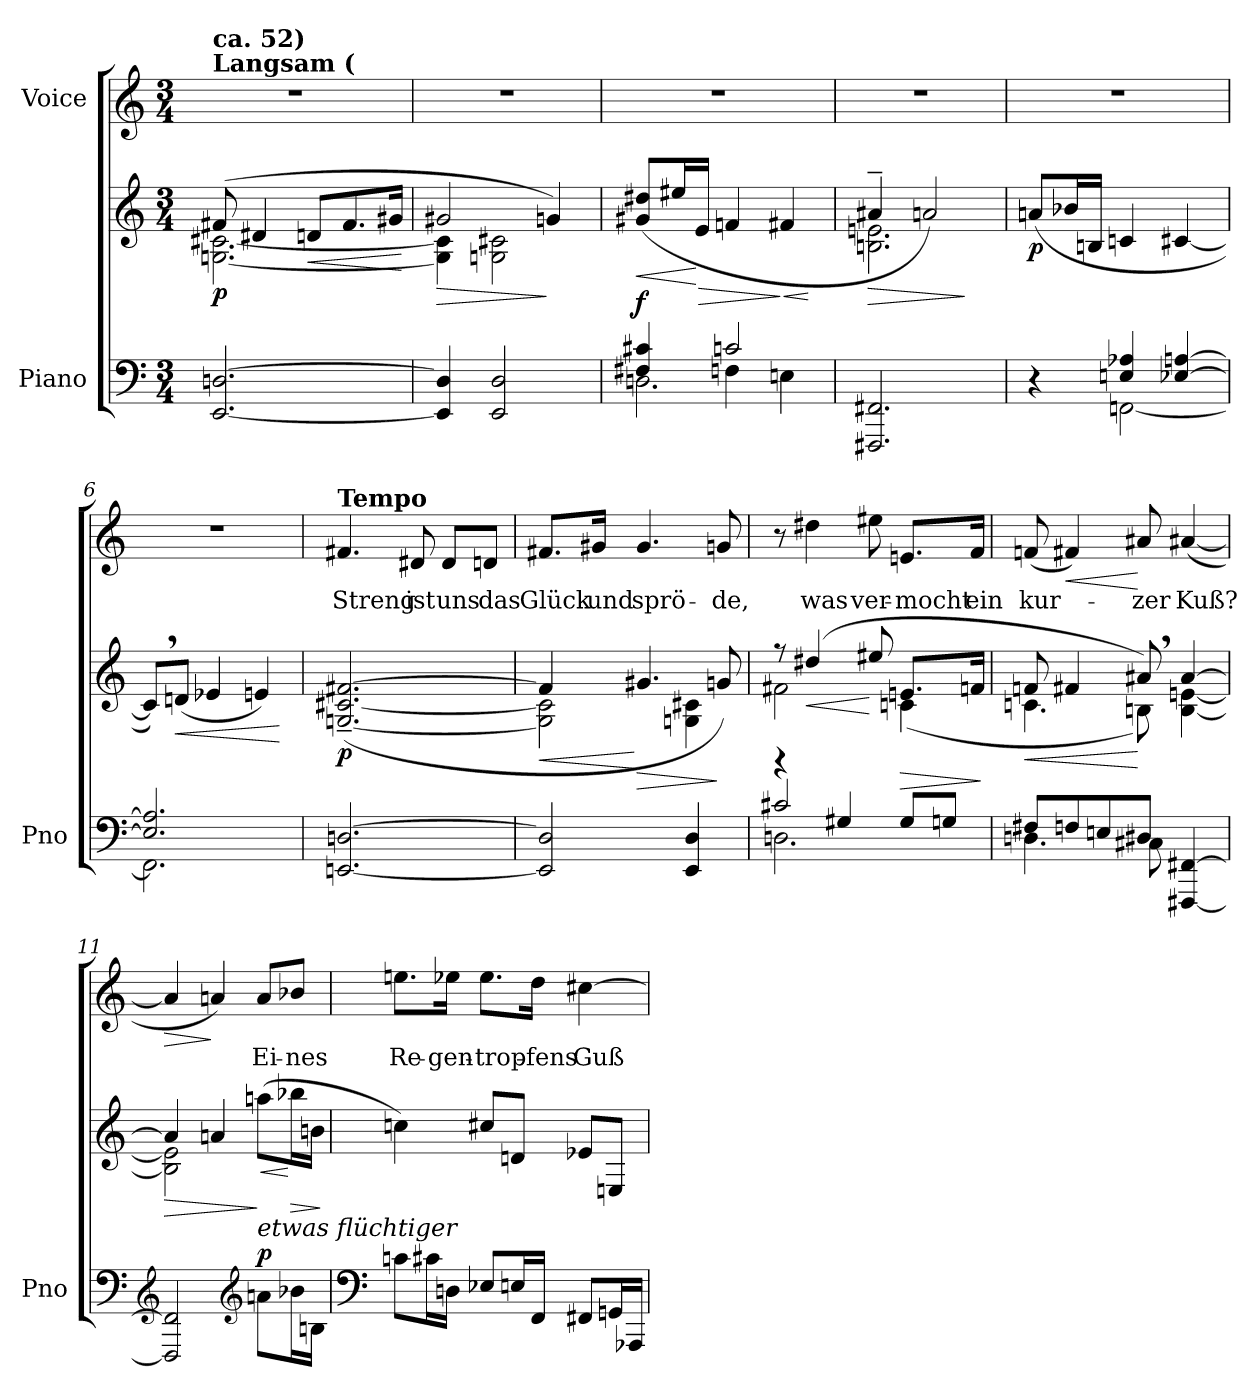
**kern	**kern	**dynam	**kern	**text	**dynam
*part2	*part2	*part2	*part1	*part1	*part1
*staff3	*staff2	*staff2/3	*staff1	*staff1	*staff1
*I"Piano	*	*	*I"Voice	*	*
*I'Pno	*	*	*	*	*
*clefF4	*clefG2	*	*clefG2	*	*
*k[]	*k[]	*	*k[]	*	*
*M3/4	*M3/4	*	*M3/4	*	*
=1	=1	=1	=1	=1	=1
*	*^	*	*	*	*
!	!	!	!	!LO:TX:a:B:t=Langsam (	!	!
!	!	!	!	!LO:TX:a:B:t=ca. 52)	!	!
!	!	!	!LO:DY:b	!	!	!
[2.EE/ [2.Dn/	(8f#X/	[2.Gn\ [2.c#X\	p	2.r	.	.
.	4d#X/	.	.	.	.	.
!	!	!	!LO:HP:b	!	!	!
.	8dn/L	.	<	.	.	.
.	8.f#/	.	.	.	.	.
.	16g#X/Jk	.	.	.	.	.
*	*v	*v	*	*	*	*
.	.	[	.	.	.
=2	=2	=2	=2	=2	=2
!	!	!LO:HP:b	!	!	!
*	*^	*	*	*	*
4EE/] 4D/]	2g#X/	4G\] 4c#\]	>	2.r	.	.
2EE/ 2D/	.	2Gn\ 2c#X\	.	.	.	.
.	4gn/)	.	]	.	.	.
*	*v	*v	*	*	*	*
=3	=3	=3	=3	=3	=3
*^	*	*	*	*	*
*	*^	*	*	*	*	*
!	!	!	!	!LO:HP:b	!	!	!
!	!	!	!	!LO:DY:n=1:a=2	!	!	!
4F#X/ 4c#X/	4ryy	2.Dn\	(8g#X/ 8dd#X/L	< f	2.r	.	.
.	.	.	16ee#X/L	.	.	.	.
!	!	!	!	!LO:HP:n=1:b	!	!	!
.	.	.	16e/JJ	[ >	.	.	.
2cn/	4Fn\	.	4fn/	.	.	.	.
!	!	!	!	!LO:HP:n=1:b	!	!	!
.	4En\	.	4f#X/	] <	.	.	.
*v	*v	*v	*	*	*	*	*
.	.	[	.	.	.
=4	=4	=4	=4	=4	=4
!	!	!LO:HP:b	!	!	!
*	*^	*	*	*	*
2.FFF#X/ 2.FF#X/	4a#X~/	2.Bn\ 2.en\	>	2.r	.	.
.	2an/)	.	.	.	.	.
*	*v	*v	*	*	*	*
.	.	]	.	.	.
!!LO:LB:g=z
=5	=5	=5	=5	=5	=5
*^	*	*	*	*	*
!	!	!	!LO:DY:b	!	!	!
4r	4ryy	(>8an/L	p	2.r	.	.
.	.	16b-X/L	.	.	.	.
.	.	16Bn/JJ	.	.	.	.
4En/ 4A-X/	[2FFn\	4cn/	.	.	.	.
[4E-X/ [4An/	.	[4c#X/	.	.	.	.
=6	=6	=6	=6	=6	=6	=6
2.E-/] 2.A/]	2.FF\]	8c#,/L])	.	2.r	.	.
!	!	!	!LO:HP:b	!	!	!
.	.	(8dn/J	<	.	.	.
.	.	4e-X/	.	.	.	.
.	.	4en/)	.	.	.	.
*v	*v	*	*	*	*	*
.	.	[	.	.	.
=7	=7	=7	=7	=7	=7
!	!	!	!LO:TX:a:B:t=Tempo	!	!
!	!	!LO:DY:b	!	!LO:LY:b	!
[2.EEn/ [2.Dn/	([2.Gn/~> [2.c#X/~> [2.f#X/~>	p	4.f#X/	Streng	.
!	!	!	!	!LO:LY:b	!
.	.	.	8d#X/	ist	.
!	!	!	!	!LO:LY:b	!
.	.	.	8d#/L	uns	.
!	!	!	!	!LO:LY:b	!
.	.	.	8dn/J	das	.
=8	=8	=8	=8	=8	=8
!	!	!LO:HP:b	!	!LO:LY:b	!
*	*^	*	*	*	*
2EE/] 2D/]	4f#/]	2G\] 2c#\]	<	8.f#X/L	Glück	.
!	!	!	!	!	!LO:LY:b	!
.	.	.	.	16g#X/Jk	und	.
!	!	!	!LO:HP:n=1:b	!	!LO:LY:b	!
.	4.g#X/	.	[ >	4.g#/	sprö-	.
4EE/ 4D/	.	4Gn\ 4c#X\	.	.	.	.
!	!	!	!	!	!LO:LY:b	!
.	8gn/)	.	]	8gn/	-de,	.
!!LO:LB:g=z
=9	=9	=9	=9	=9	=9	=9
*^	*	*	*	*	*	*
*	*^	*	*	*	*	*	*
2c#X/	4rdd	2.Dn\	8r	2f#X\	.	8r	.	.
!	!	!	!	!	!LO:HP:b	!	!LO:LY:b	!
.	.	.	(4dd#X/	.	<	4dd#X\	was	.
.	4G#X/	.	.	.	.	.	.	.
!	!	!	!	!	!	!	!LO:LY:b	!
.	.	.	8ee#X/	.	[	8ee#X\	ver-	.
!	!	!	!	!	!LO:HP:b	!	!LO:LY:b	!
8G#/L	4ryy	.	8.en/L	((4cn\	>	8.en/L	-mocht	.
8Gn/J	.	.	.	.	.	.	.	.
!	!	!	!	!	!	!	!LO:LY:b	!
.	.	.	16fn/Jk	.	.	16f/Jk	ein	.
*v	*v	*v	*	*	*	*	*	*
*	*v	*v	*	*	*	*
.	.	]	.	.	.
=10	=10	=10	=10	=10	=10
*^	*	*	*	*	*
!	!	!	!LO:HP:b	!	!LO:LY:b	!
*	*	*^	*	*	*	*
8F#X/L	4.Dn\	8fn/	4.cn\	<	(8fn/	kur-	.
!	!	!	!	!	!	!	!LO:HP:b
8Fn/	.	4f#X/	.	.	4f#X/)	.	<
8En/	.	.	.	.	.	.	.
!	!	!	!	!	!	!LO:LY:b	!
8D#X/J	8C#X\	8a#X,/)	8Bn\)	[	8a#X/	-zer	[
!	!	!	!	!	!	!LO:LY:b	!
[4FFF#X/ [4FF#X/	4ryy	[4a#/	[4B\ [4en\	.	(>[4a#X/	Kuß?	.
=11	=11	=11	=11	=11	=11	=11	=11
!	!	!	!	!LO:HP:b	!	!	!LO:HP:b
*v	*v	*	*	*	*	*	*
2FFF#/] 2FF#/]	4a#/]	2B\] 2e\]	>	4a#/]	.	>
.	4an/	.	.	4an/)	.	]
*clefG2	*	*	*	*	*	*
!LO:TX:a:i:t=etwas flüchtiger	!	!	!	!	!	!
!	!	!	!LO:HP:n=1:b	!	!LO:LY:b	!
!	!	!	!LO:DY:n=1:a=2	!	!	!
8an\L	(8aan\L	4ryy	] < p	8a/L	Ei-	.
!	!	!	!LO:HP:n=1:b	!	!LO:LY:b	!
16b-X\L	16bb-X\L	.	[ >	8b-X/J	-nes	.
16Bn\JJ	16bn\JJ	.	.	.	.	.
*	*v	*v	*	*	*	*
.	.	]	.	.	.
!!LO:LB:g=z
=12	=12	=12	=12	=12	=12
*clefF4	*	*	*	*	*
!	!	!	!	!LO:LY:b	!
8cn\L	4ccn\)	.	8.een\L	Re-	.
16c#X\L	.	.	.	.	.
!	!	!	!	!LO:LY:b	!
16Dn\JJ	.	.	16ee-X\Jk	-gen-	.
!	!	!	!	!LO:LY:b	!
8E-X/L	8cc#X/L	.	8.ee-\L	-trop-	.
16En/L	8dn/J	.	.	.	.
!	!	!	!	!LO:LY:b	!
16FF/JJ	.	.	16dd\Jk	-fens	.
!	!	!	!	!LO:LY:b	!
8FF#X/L	8e-X/L	.	[4cc#X\	Guß	.
16GGn/L	8En/J	.	.	.	.
16AAA-X/JJ	.	.	.	.	.
=	=	=	=	=	=
*-	*-	*-	*-	*-	*-
